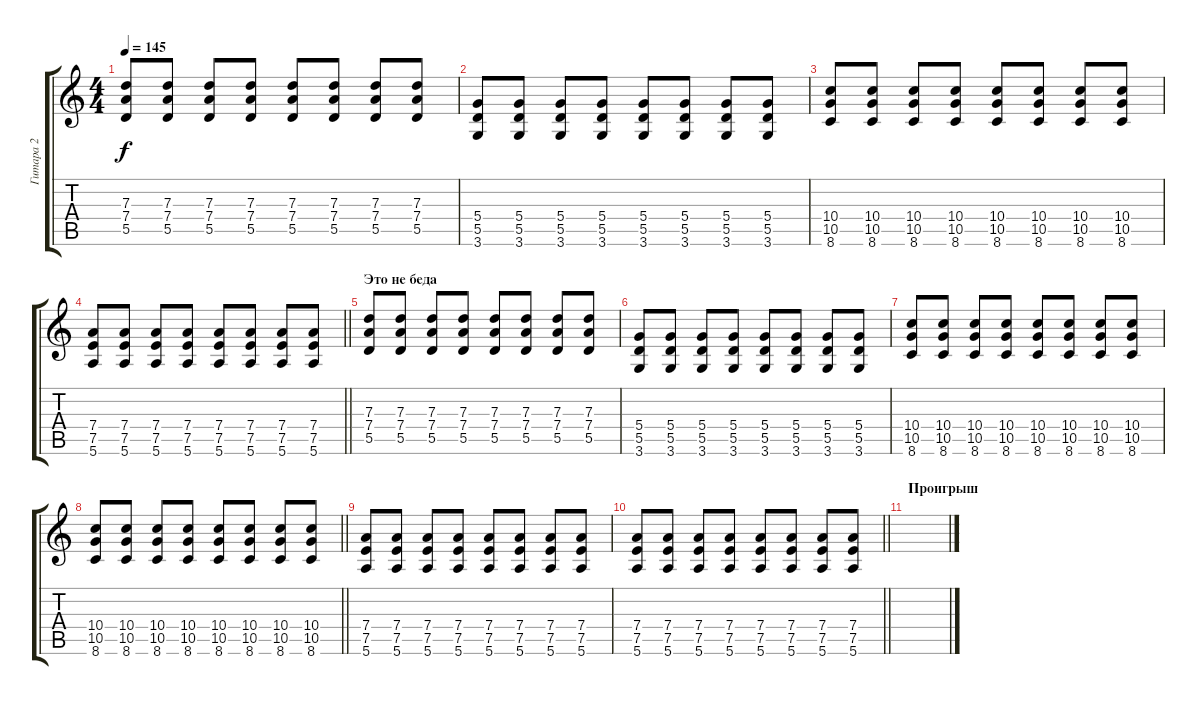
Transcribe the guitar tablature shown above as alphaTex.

\track ("Гитара 2" "Гитара 2") {instrument distortionguitar}
\staff {score tabs}
\tuning (E4 B3 G3 D3 A2 E2) {hide}
\ts (4 4)
\tempo 145
\clef g2
\ks c
(7.3 7.4 5.5).8{dy f} (7.3 7.4 5.5).8 (7.3 7.4 5.5).8 (7.3 7.4 5.5).8 (7.3 7.4 5.5).8 (7.3 7.4 5.5).8 (7.3 7.4 5.5).8 (7.3 7.4 5.5).8 |
(5.4 5.5 3.6).8 (5.4 5.5 3.6).8 (5.4 5.5 3.6).8 (5.4 5.5 3.6).8 (5.4 5.5 3.6).8 (5.4 5.5 3.6).8 (5.4 5.5 3.6).8 (5.4 5.5 3.6).8 |
(10.4 10.5 8.6).8 (10.4 10.5 8.6).8 (10.4 10.5 8.6).8 (10.4 10.5 8.6).8 (10.4 10.5 8.6).8 (10.4 10.5 8.6).8 (10.4 10.5 8.6).8 (10.4 10.5 8.6).8 |
\barLineRight lightlight
(7.4 7.5 5.6).8 (7.4 7.5 5.6).8 (7.4 7.5 5.6).8 (7.4 7.5 5.6).8 (7.4 7.5 5.6).8 (7.4 7.5 5.6).8 (7.4 7.5 5.6).8 (7.4 7.5 5.6).8 |
\section ("" "Это не беда")
(7.3 7.4 5.5).8 (7.3 7.4 5.5).8 (7.3 7.4 5.5).8 (7.3 7.4 5.5).8 (7.3 7.4 5.5).8 (7.3 7.4 5.5).8 (7.3 7.4 5.5).8 (7.3 7.4 5.5).8 |
(5.4 5.5 3.6).8 (5.4 5.5 3.6).8 (5.4 5.5 3.6).8 (5.4 5.5 3.6).8 (5.4 5.5 3.6).8 (5.4 5.5 3.6).8 (5.4 5.5 3.6).8 (5.4 5.5 3.6).8 |
(10.4 10.5 8.6).8 (10.4 10.5 8.6).8 (10.4 10.5 8.6).8 (10.4 10.5 8.6).8 (10.4 10.5 8.6).8 (10.4 10.5 8.6).8 (10.4 10.5 8.6).8 (10.4 10.5 8.6).8 |
\barLineRight lightlight
(10.4 10.5 8.6).8 (10.4 10.5 8.6).8 (10.4 10.5 8.6).8 (10.4 10.5 8.6).8 (10.4 10.5 8.6).8 (10.4 10.5 8.6).8 (10.4 10.5 8.6).8 (10.4 10.5 8.6).8 |
(7.4 7.5 5.6).8 (7.4 7.5 5.6).8 (7.4 7.5 5.6).8 (7.4 7.5 5.6).8 (7.4 7.5 5.6).8 (7.4 7.5 5.6).8 (7.4 7.5 5.6).8 (7.4 7.5 5.6).8 |
\barLineRight lightlight
(7.4 7.5 5.6).8 (7.4 7.5 5.6).8 (7.4 7.5 5.6).8 (7.4 7.5 5.6).8 (7.4 7.5 5.6).8 (7.4 7.5 5.6).8 (7.4 7.5 5.6).8 (7.4 7.5 5.6).8 |
\section ("" "Проигрыш")
